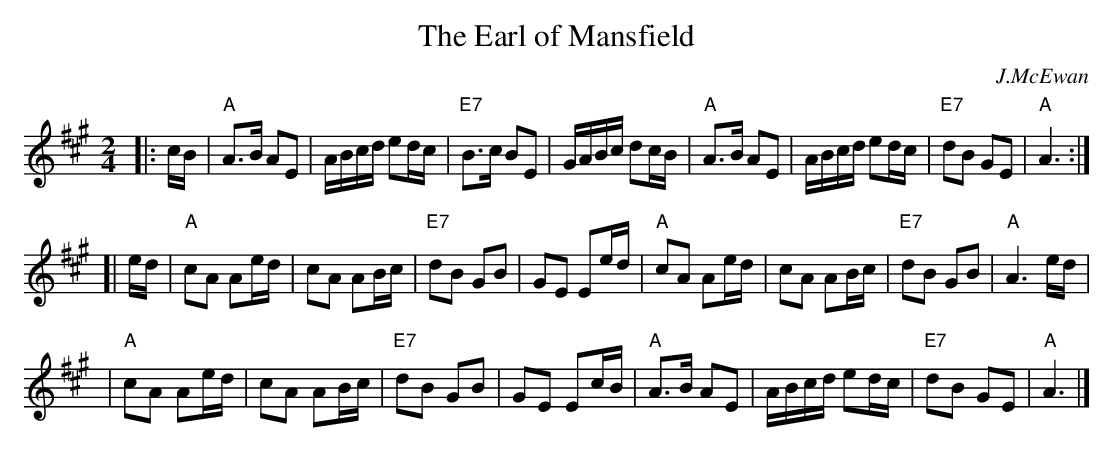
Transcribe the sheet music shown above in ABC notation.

X:1
T: The Earl of Mansfield
C: J.McEwan
M: 2/4
L: 1/16
K: A
|: cB \
| "A"A3B A2E2 | ABcd e2dc | "E7"B3c B2E2 | GABc d2cB \
| "A"A3B A2E2 | ABcd e2dc | "E7"d2B2 G2E2 | "A"A6 :|
[| ed \
| "A"c2A2 A2ed | c2A2 A2Bc | "E7"d2B2 G2B2 | G2E2 E2ed \
| "A"c2A2 A2ed | c2A2 A2Bc | "E7"d2B2 G2B2 | "A"A6 ed |
| "A"c2A2 A2ed | c2A2 A2Bc | "E7"d2B2 G2B2 | G2E2 E2cB \
| "A"A3B A2E2 | ABcd e2dc | "E7"d2B2 G2E2 | "A"A6 |]
